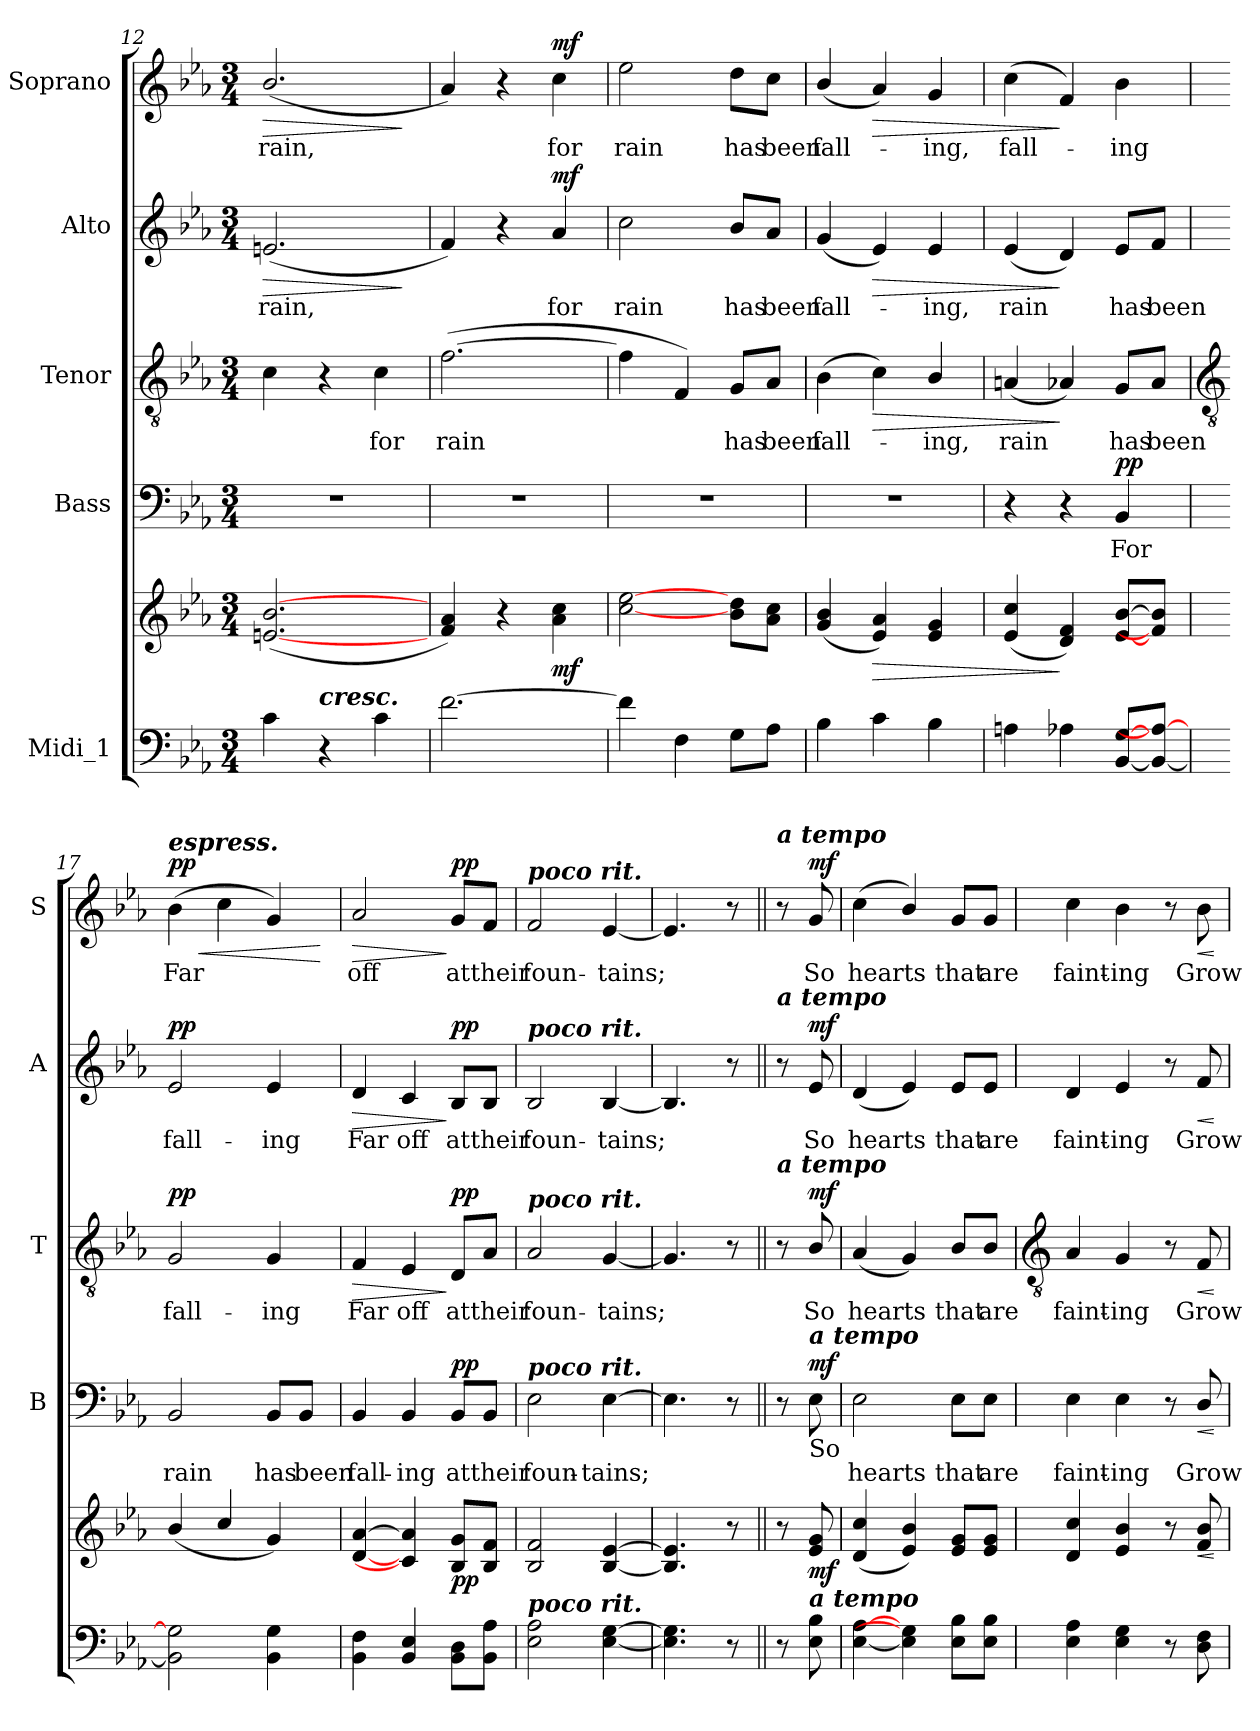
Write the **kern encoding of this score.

**kern	**kern	**dynam	**kern	**text	**dynam	**kern	**text	**dynam	**kern	**text	**dynam	**kern	**text	**dynam
*part5	*part5	*part5	*part4	*part4	*part4	*part3	*part3	*part3	*part2	*part2	*part2	*part1	*part1	*part1
*staff6	*staff5	*staff5/6	*staff4	*staff4	*staff4	*staff3	*staff3	*staff3	*staff2	*staff2	*staff2	*staff1	*staff1	*staff1
*I"Midi_1	*	*	*I"Bass	*	*	*I"Tenor	*	*	*I"Alto	*	*	*I"Soprano	*	*
*	*	*	*I'B	*	*	*I'T	*	*	*I'A	*	*	*I'S	*	*
*clefF4	*clefG2	*	*clefF4	*	*	*clefGv2	*	*	*clefG2	*	*	*clefG2	*	*
*k[b-e-a-]	*k[b-e-a-]	*	*k[b-e-a-]	*	*	*k[b-e-a-]	*	*	*k[b-e-a-]	*	*	*k[b-e-a-]	*	*
*E-:	*E-:	*	*E-:	*	*	*E-:	*	*	*E-:	*	*	*E-:	*	*
*M3/4	*M3/4	*	*M3/4	*	*	*M3/4	*	*	*M3/4	*	*	*M3/4	*	*
=12	=12	=12	=12	=12	=12	=12	=12	=12	=12	=12	=12	=12	=12	=12
!	!	!	!LO:N:vis=1	!	!	!	!	!	!	!LO:LY:b	!LO:HP:b	!	!LO:LY:b	!LO:HP:b
4c	(<[2.en [2.b-	.	2.r	.	.	4c	.	.	(<2.en	rain,	>	(<2.b-/	rain,	>
!LO:TX:a:Bi:t=cresc.	!	!	!	!	!	!	!	!	!	!	!	!	!	!
4r	.	.	.	.	.	4r	.	.	.	.	.	.	.	.
!	!	!	!	!	!	!	!LO:LY:b	!	!	!	!	!	!	!
4c	.	.	.	.	.	4c	for	.	.	.	.	.	.	.
.	.	.	.	.	.	.	.	.	.	.	]	.	.	]
=13	=13	=13	=13	=13	=13	=13	=13	=13	=13	=13	=13	=13	=13	=13
!	!	!	!LO:N:vis=1	!	!	!	!LO:LY:b	!	!	!	!	!	!	!
[2.f	4f 4a-)	.	2.r	.	.	(<[2.f	rain	.	4f)	.	.	4a-)	.	.
.	4r	.	.	.	.	.	.	.	4r	.	.	4r	.	.
!	!	!LO:DY:b	!	!	!	!	!	!	!	!LO:LY:b	!LO:DY:b	!	!LO:LY:b	!LO:DY:b
.	4a- 4cc	mf	.	.	.	.	.	.	4a-	for	mf	4cc	for	mf
=14	=14	=14	=14	=14	=14	=14	=14	=14	=14	=14	=14	=14	=14	=14
!	!	!	!LO:N:vis=1	!	!	!	!	!	!	!LO:LY:b	!	!	!LO:LY:b	!
4f]	[2cc [2ee-	.	2.r	.	.	4f]	.	.	2cc	rain	.	2ee-	rain	.
4F	.	.	.	.	.	4F)	.	.	.	.	.	.	.	.
!	!	!	!	!	!	!	!LO:LY:b	!	!	!LO:LY:b	!	!	!LO:LY:b	!
8GL	8b- 8ddL	.	.	.	.	8G/L	has	.	8b-/L	has	.	8dd\L	has	.
!	!	!	!	!	!	!	!LO:LY:b	!	!	!LO:LY:b	!	!	!LO:LY:b	!
8A-J	8a- 8ccJ	.	.	.	.	8A-/J	been	.	8a-/J	been	.	8cc\J	been	.
=15	=15	=15	=15	=15	=15	=15	=15	=15	=15	=15	=15	=15	=15	=15
!	!	!	!LO:N:vis=1	!	!	!	!LO:LY:b	!	!	!LO:LY:b	!	!	!LO:LY:b	!
4B-	(<4g 4b-	.	2.r	.	.	(>4B-	fall-	.	(<4g	fall-	.	(<4b-/	fall-	.
!	!	!LO:HP:b	!	!	!	!	!	!LO:HP:b	!	!	!LO:HP:b	!	!	!LO:HP:b
4c	4e- 4a-)	>	.	.	.	4c)	.	>	4e-)	.	>	4a-)	.	>
!	!	!	!	!	!	!	!LO:LY:b	!	!	!LO:LY:b	!	!	!LO:LY:b	!
4B-	4e- 4g	.	.	.	.	4B-/	ing,	.	4e-	ing,	.	4g	ing,	.
=16	=16	=16	=16	=16	=16	=16	=16	=16	=16	=16	=16	=16	=16	=16
!	!	!	!	!	!	!	!LO:LY:b	!	!	!LO:LY:b	!	!	!LO:LY:b	!
4An	(<4e- 4cc	.	4r	.	.	(<4An	rain	.	(<4e-	rain	.	(<4cc	fall-	.
4A-X	4d 4f)	]	4r	.	.	4A-X)	.	]	4d)	.	]	4f)	.	]
!	!	!	!	!LO:LY:b	!LO:DY:b	!	!LO:LY:b	!	!	!LO:LY:b	!	!	!LO:LY:b	!
[8BB-/ [8G/L	[8e-/ [8b-/L	.	4BB-	For	pp	8G/L	has	.	8e-/L	has	.	4b-	ing	.
!	!	!	!	!	!	!	!LO:LY:b	!	!	!LO:LY:b	!	!	!	!
8BB-/_ 8A-/_J	8f] 8b-]J	.	.	.	.	8A-/J	been	.	8f/J	been	.	.	.	.
!!LO:LB:g=z
=17	=17	=17	=17	=17	=17	=17	=17	=17	=17	=17	=17	=17	=17	=17
*	*	*	*	*	*	*clefGv2	*	*	*	*	*	*	*	*
!	!	!	!	!	!	!	!	!	!	!	!	!LO:TX:a:Bi:t=espress.	!	!
!	!	!	!	!LO:LY:b	!	!	!LO:LY:b	!LO:DY:b	!	!LO:LY:b	!LO:DY:b	!	!LO:LY:b	!LO:HP:b
!	!	!	!	!	!	!	!	!	!	!	!	!	!	!LO:DY:n=1:b
2BB-] 2G]	(<4b-/	.	2BB-	rain	.	2G	fall-	pp	2e-	fall-	pp	(>4b-	Far	< pp
.	4cc/	.	.	.	.	.	.	.	.	.	.	4cc	.	.
!	!	!	!	!LO:LY:b	!	!	!LO:LY:b	!	!	!LO:LY:b	!	!	!	!
4BB- 4G	4g)	.	8BB-/L	has	.	4G	-ing	.	4e-	-ing	.	4g)	.	.
!	!	!	!	!LO:LY:b	!	!	!	!	!	!	!	!	!	!
.	.	.	8BB-/J	been	.	.	.	.	.	.	.	.	.	.
.	.	.	.	.	.	.	.	.	.	.	.	.	.	[
=18	=18	=18	=18	=18	=18	=18	=18	=18	=18	=18	=18	=18	=18	=18
!	!	!	!	!LO:LY:b	!	!	!LO:LY:b	!LO:HP:b	!	!LO:LY:b	!LO:HP:b	!	!LO:LY:b	!LO:HP:b
4BB- 4F	[4d [4a-	.	4BB-	fall-	.	4F	Far	>	4d	Far	>	2a-	off	>
!	!	!	!	!LO:LY:b	!	!	!LO:LY:b	!	!	!LO:LY:b	!	!	!	!
4BB- 4E-	4c] 4a-]	.	4BB-	-ing	.	4E-	off	.	4c	off	.	.	.	.
!	!	!LO:DY:b	!	!LO:LY:b	!LO:DY:b	!	!LO:LY:b	!LO:DY:n=1:b	!	!LO:LY:b	!LO:DY:n=1:b	!	!LO:LY:b	!LO:DY:n=1:b
8BB- 8DL	8B- 8gL	pp	8BB-/L	at	pp	8D/L	at	] pp	8B-/L	at	] pp	8g/L	at	] pp
!	!	!	!	!LO:LY:b	!	!	!LO:LY:b	!	!	!LO:LY:b	!	!	!LO:LY:b	!
8BB- 8A-J	8B- 8fJ	.	8BB-/J	their	.	8A-/J	their	.	8B-/J	their	.	8f/J	their	.
=19	=19	=19	=19	=19	=19	=19	=19	=19	=19	=19	=19	=19	=19	=19
!	!	!	!	!	!	!	!	!	!	!	!	!LO:TX:a:Bi:t=poco rit.	!	!
!	!	!	!	!	!	!	!	!	!LO:TX:a:Bi:t=poco rit.	!	!	!	!	!
!	!	!	!	!	!	!LO:TX:a:Bi:t=poco rit.	!	!	!	!	!	!	!	!
!	!	!	!LO:TX:a:Bi:t=poco rit.	!	!	!	!	!	!	!	!	!	!	!
!LO:TX:a:Bi:t=poco rit.	!	!	!	!	!	!	!	!	!	!	!	!	!	!
!	!	!	!	!LO:LY:b	!	!	!LO:LY:b	!	!	!LO:LY:b	!	!	!LO:LY:b	!
2E- 2A-	2B- 2f	.	2E-	foun-	.	2A-	foun-	.	2B-	foun-	.	2f	foun-	.
!	!	!	!	!LO:LY:b	!	!	!LO:LY:b	!	!	!LO:LY:b	!	!	!LO:LY:b	!
[4E- [4G	[4B- [4e-	.	[4E-	-tains;	.	[4G	-tains;	.	[4B-	-tains;	.	[4e-	-tains;	.
=20	=20	=20	=20	=20	=20	=20	=20	=20	=20	=20	=20	=20	=20	=20
4.E-] 4.G]	4.B-] 4.e-]	.	4.E-]	.	.	4.G]	.	.	4.B-]	.	.	4.e-]	.	.
8r	8r	.	8r	.	.	8r	.	.	8r	.	.	8r	.	.
=21||	=21||	=21||	=21||	=21||	=21||	=21||	=21||	=21||	=21||	=21||	=21||	=21||	=21||	=21||
!	!	!	!	!	!	!	!	!	!	!	!	!LO:TX:a:Bi:t=a tempo	!	!
!	!	!	!	!	!	!	!	!	!LO:TX:a:Bi:t=a tempo	!	!	!	!	!
!	!	!	!	!	!	!LO:TX:a:Bi:t=a tempo	!	!	!	!	!	!	!	!
8r	8r	.	8r	.	.	8r	.	.	8r	.	.	8r	.	.
!	!	!	!LO:TX:b:t=So	!	!	!	!	!	!	!	!	!	!	!
!	!	!	!LO:TX:a:Bi:t=a tempo	!	!	!	!	!	!	!	!	!	!	!
!LO:TX:a:Bi:t=a tempo	!	!	!	!	!	!	!	!	!	!	!	!	!	!
!	!	!LO:DY:b	!	!	!LO:DY:b	!	!LO:LY:b	!LO:DY:b	!	!LO:LY:b	!LO:DY:b	!	!LO:LY:b	!LO:DY:b
8E- 8B-	8e- 8g	mf	8E-	.	mf	8B-/	So	mf	8e-	So	mf	8g	So	mf
=22	=22	=22	=22	=22	=22	=22	=22	=22	=22	=22	=22	=22	=22	=22
!	!	!	!	!LO:LY:b	!	!	!LO:LY:b	!	!	!LO:LY:b	!	!	!LO:LY:b	!
[4E- [4A-	(<4d 4cc	.	2E-	hearts	.	(<4A-	hearts	.	(<4d	hearts	.	(<4cc	hearts	.
4E-] 4G]	4e- 4b-)	.	.	.	.	4G)	.	.	4e-)	.	.	4b-/)	.	.
!	!	!	!	!LO:LY:b	!	!	!LO:LY:b	!	!	!LO:LY:b	!	!	!LO:LY:b	!
8E- 8B-L	8e- 8gL	.	8E-\L	that	.	8B-/L	that	.	8e-/L	that	.	8g/L	that	.
!	!	!	!	!LO:LY:b	!	!	!LO:LY:b	!	!	!LO:LY:b	!	!	!LO:LY:b	!
8E- 8B-J	8e- 8gJ	.	8E-\J	are	.	8B-/J	are	.	8e-/J	are	.	8g/J	are	.
!!LO:LB:g=z
=23	=23	=23	=23	=23	=23	=23	=23	=23	=23	=23	=23	=23	=23	=23
*	*	*	*	*	*	*clefGv2	*	*	*	*	*	*	*	*
!	!	!	!	!LO:LY:b	!	!	!LO:LY:b	!	!	!LO:LY:b	!	!	!LO:LY:b	!
4E- 4A-	4d 4cc	.	4E-	faint-	.	4A-	faint-	.	4d	faint-	.	4cc	faint-	.
!	!	!	!	!LO:LY:b	!	!	!LO:LY:b	!	!	!LO:LY:b	!	!	!LO:LY:b	!
4E- 4G	4e- 4b-	.	4E-	-ing	.	4G	-ing	.	4e-	-ing	.	4b-	-ing	.
8r	8r	.	8r	.	.	8r	.	.	8r	.	.	8r	.	.
!	!	!LO:HP:b	!	!LO:LY:b	!LO:HP:b	!	!LO:LY:b	!LO:HP:b	!	!LO:LY:b	!LO:HP:b	!	!LO:LY:b	!LO:HP:b
8D 8F	8f 8b-	<	8D/	Grow	<	8F	Grow	<	8f	Grow	<	8b-	Grow	<
.	.	[	.	.	[	.	.	[	.	.	[	.	.	[
=	=	=	=	=	=	=	=	=	=	=	=	=	=	=
*-	*-	*-	*-	*-	*-	*-	*-	*-	*-	*-	*-	*-	*-	*-
